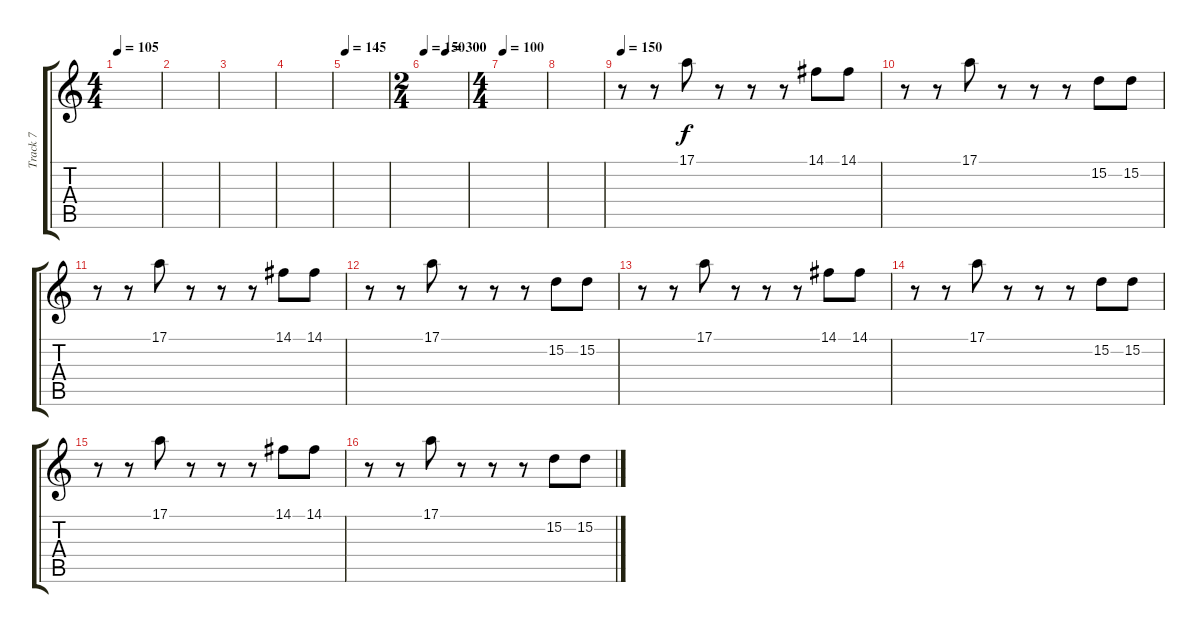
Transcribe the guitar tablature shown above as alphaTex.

\track ("Track 7" "Track 7") {instrument vibraphone}
\staff {score tabs}
\tuning (E4 B3 G3 D3 A2 E2) {hide}
\ts (4 4)
\tempo 105
\clef g2
\ks c
|
|
|
|
\tempo 145
|
\ts (2 4)
\tempo 150
\tempo (300 0.5)
|
\ts (4 4)
\tempo 100
|
|
\tempo 150
r.8 r.8 17.1.8{volume 16} r.8 r.8 r.8 14.1.8 14.1.8 |
r.8 r.8 17.1.8 r.8 r.8 r.8 15.2.8 15.2.8 |
r.8 r.8 17.1.8 r.8 r.8 r.8 14.1.8 14.1.8 |
r.8 r.8 17.1.8 r.8 r.8 r.8 15.2.8 15.2.8 |
r.8 r.8 17.1.8 r.8 r.8 r.8 14.1.8 14.1.8 |
r.8 r.8 17.1.8 r.8 r.8 r.8 15.2.8 15.2.8 |
r.8 r.8 17.1.8 r.8 r.8 r.8 14.1.8 14.1.8 |
r.8 r.8 17.1.8 r.8 r.8 r.8 15.2.8 15.2.8
